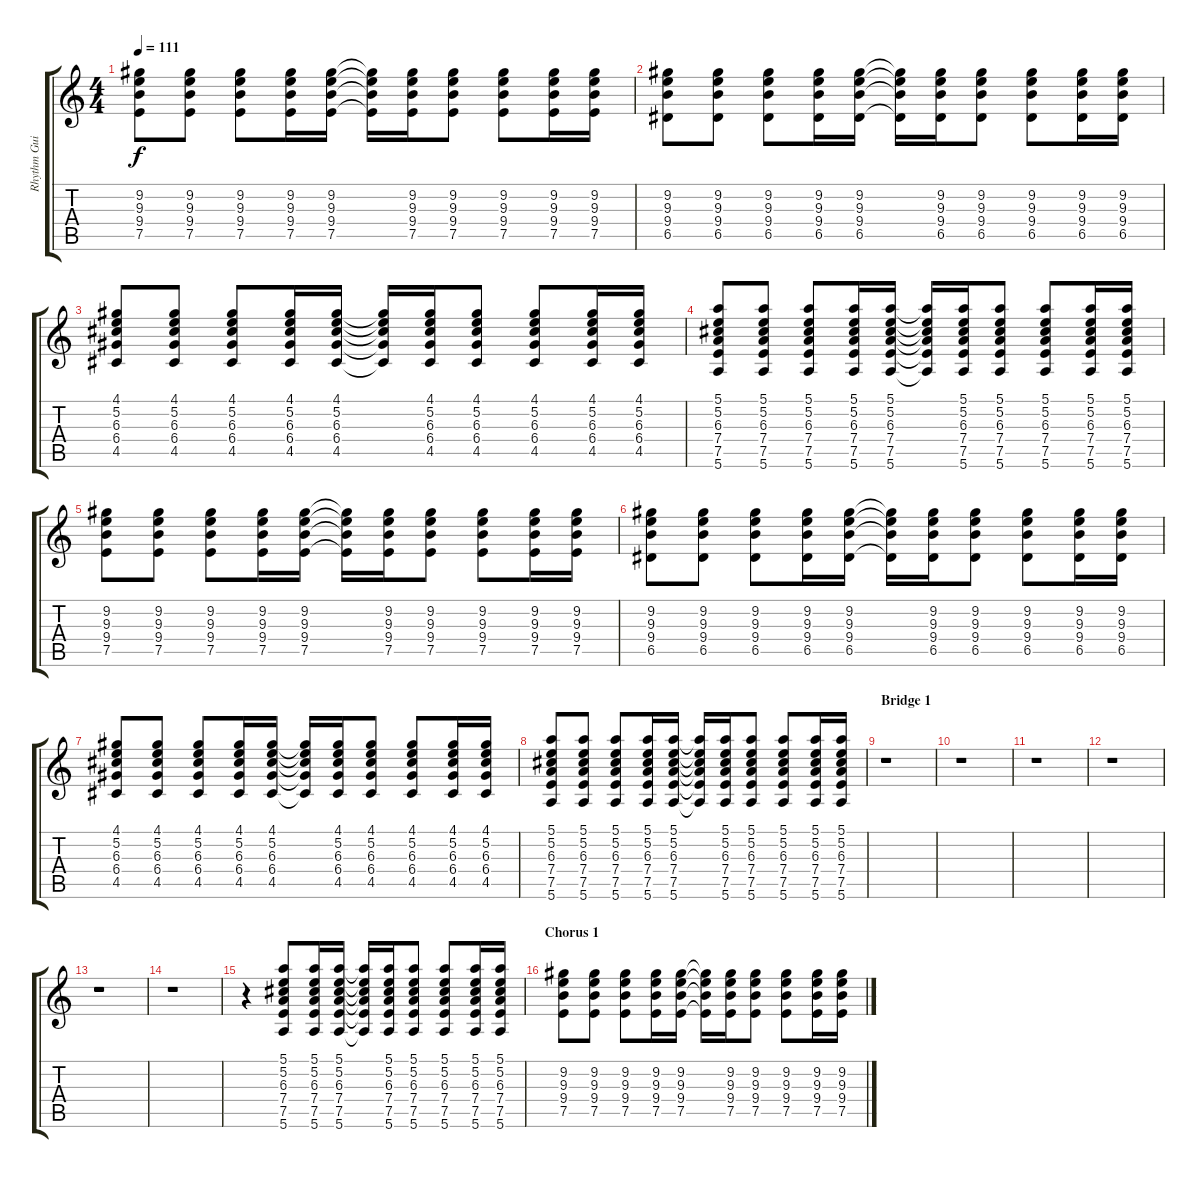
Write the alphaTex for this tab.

\track ("Rhythm Guitar 2" "Rhythm Gui") {instrument electricguitarjazz}
\staff {score tabs}
\tuning (E4 B3 G3 D3 A2 E2) {hide}
\ts (4 4)
\tempo 111
\clef g2
\ks c
(9.2 9.3 9.4 7.5).8{dy f} (9.2 9.3 9.4 7.5).8 (9.2 9.3 9.4 7.5).8 (9.2 9.3 9.4 7.5).16 (9.2 9.3 9.4 7.5).16 (9.2{t} 9.3{t} 9.4{t} 7.5{t}).16 (9.2 9.3 9.4 7.5).16 (9.2 9.3 9.4 7.5).8 (9.2 9.3 9.4 7.5).8 (9.2 9.3 9.4 7.5).16 (9.2 9.3 9.4 7.5).16 |
(9.2 9.3 9.4 6.5).8 (9.2 9.3 9.4 6.5).8 (9.2 9.3 9.4 6.5).8 (9.2 9.3 9.4 6.5).16 (9.2 9.3 9.4 6.5).16 (9.2{t} 9.3{t} 9.4{t} 6.5{t}).16 (9.2 9.3 9.4 6.5).16 (9.2 9.3 9.4 6.5).8 (9.2 9.3 9.4 6.5).8 (9.2 9.3 9.4 6.5).16 (9.2 9.3 9.4 6.5).16 |
(4.1 5.2 6.3 6.4 4.5).8 (4.1 5.2 6.3 6.4 4.5).8 (4.1 5.2 6.3 6.4 4.5).8 (4.1 5.2 6.3 6.4 4.5).16 (4.1 5.2 6.3 6.4 4.5).16 (4.1{t} 5.2{t} 6.3{t} 6.4{t} 4.5{t}).16 (4.1 5.2 6.3 6.4 4.5).16 (4.1 5.2 6.3 6.4 4.5).8 (4.1 5.2 6.3 6.4 4.5).8 (4.1 5.2 6.3 6.4 4.5).16 (4.1 5.2 6.3 6.4 4.5).16 |
(5.1 5.2 6.3 7.4 7.5 5.6).8 (5.1 5.2 6.3 7.4 7.5 5.6).8 (5.1 5.2 6.3 7.4 7.5 5.6).8 (5.1 5.2 6.3 7.4 7.5 5.6).16 (5.1 5.2 6.3 7.4 7.5 5.6).16 (5.1{t} 5.2{t} 6.3{t} 7.4{t} 7.5{t} 5.6{t}).16 (5.1 5.2 6.3 7.4 7.5 5.6).16 (5.1 5.2 6.3 7.4 7.5 5.6).8 (5.1 5.2 6.3 7.4 7.5 5.6).8 (5.1 5.2 6.3 7.4 7.5 5.6).16 (5.1 5.2 6.3 7.4 7.5 5.6).16 |
(9.2 9.3 9.4 7.5).8 (9.2 9.3 9.4 7.5).8 (9.2 9.3 9.4 7.5).8 (9.2 9.3 9.4 7.5).16 (9.2 9.3 9.4 7.5).16 (9.2{t} 9.3{t} 9.4{t} 7.5{t}).16 (9.2 9.3 9.4 7.5).16 (9.2 9.3 9.4 7.5).8 (9.2 9.3 9.4 7.5).8 (9.2 9.3 9.4 7.5).16 (9.2 9.3 9.4 7.5).16 |
(9.2 9.3 9.4 6.5).8 (9.2 9.3 9.4 6.5).8 (9.2 9.3 9.4 6.5).8 (9.2 9.3 9.4 6.5).16 (9.2 9.3 9.4 6.5).16 (9.2{t} 9.3{t} 9.4{t} 6.5{t}).16 (9.2 9.3 9.4 6.5).16 (9.2 9.3 9.4 6.5).8 (9.2 9.3 9.4 6.5).8 (9.2 9.3 9.4 6.5).16 (9.2 9.3 9.4 6.5).16 |
(4.1 5.2 6.3 6.4 4.5).8 (4.1 5.2 6.3 6.4 4.5).8 (4.1 5.2 6.3 6.4 4.5).8 (4.1 5.2 6.3 6.4 4.5).16 (4.1 5.2 6.3 6.4 4.5).16 (4.1{t} 5.2{t} 6.3{t} 6.4{t} 4.5{t}).16 (4.1 5.2 6.3 6.4 4.5).16 (4.1 5.2 6.3 6.4 4.5).8 (4.1 5.2 6.3 6.4 4.5).8 (4.1 5.2 6.3 6.4 4.5).16 (4.1 5.2 6.3 6.4 4.5).16 |
(5.1 5.2 6.3 7.4 7.5 5.6).8 (5.1 5.2 6.3 7.4 7.5 5.6).8 (5.1 5.2 6.3 7.4 7.5 5.6).8 (5.1 5.2 6.3 7.4 7.5 5.6).16 (5.1 5.2 6.3 7.4 7.5 5.6).16 (5.1{t} 5.2{t} 6.3{t} 7.4{t} 7.5{t} 5.6{t}).16 (5.1 5.2 6.3 7.4 7.5 5.6).16 (5.1 5.2 6.3 7.4 7.5 5.6).8 (5.1 5.2 6.3 7.4 7.5 5.6).8 (5.1 5.2 6.3 7.4 7.5 5.6).16 (5.1 5.2 6.3 7.4 7.5 5.6).16 |
\section ("" "Bridge 1")
r.1 |
r.1 |
r.1 |
r.1 |
r.1 |
r.1 |
r.4 (5.1 5.2 6.3 7.4 7.5 5.6).8 (5.1 5.2 6.3 7.4 7.5 5.6).16 (5.1 5.2 6.3 7.4 7.5 5.6).16 (5.1{t} 5.2{t} 6.3{t} 7.4{t} 7.5{t} 5.6{t}).16 (5.1 5.2 6.3 7.4 7.5 5.6).16 (5.1 5.2 6.3 7.4 7.5 5.6).8 (5.1 5.2 6.3 7.4 7.5 5.6).8 (5.1 5.2 6.3 7.4 7.5 5.6).16 (5.1 5.2 6.3 7.4 7.5 5.6).16 |
\section ("" "Chorus 1")
(9.2 9.3 9.4 7.5).8 (9.2 9.3 9.4 7.5).8 (9.2 9.3 9.4 7.5).8 (9.2 9.3 9.4 7.5).16 (9.2 9.3 9.4 7.5).16 (9.2{t} 9.3{t} 9.4{t} 7.5{t}).16 (9.2 9.3 9.4 7.5).16 (9.2 9.3 9.4 7.5).8 (9.2 9.3 9.4 7.5).8 (9.2 9.3 9.4 7.5).16 (9.2 9.3 9.4 7.5).16
